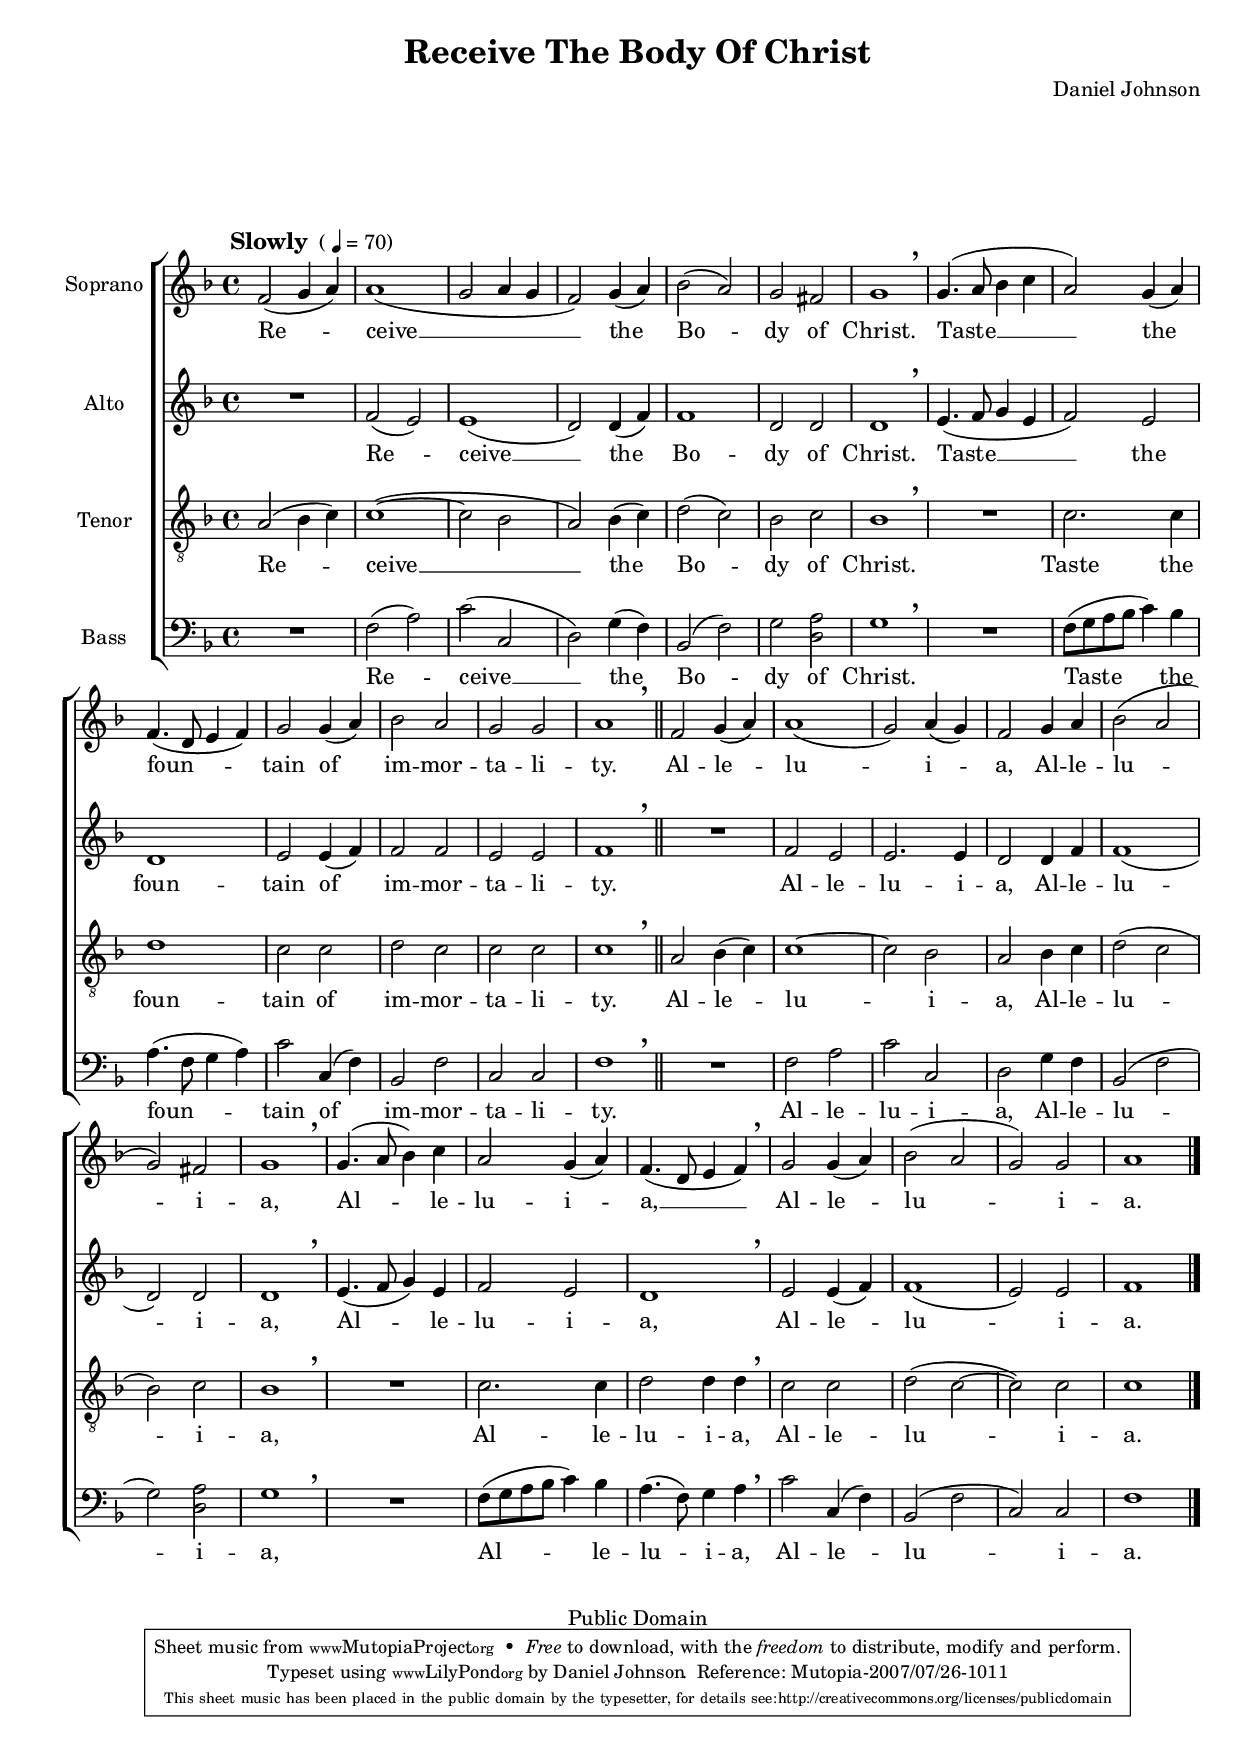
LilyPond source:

\version "2.11.27"

#(set-global-staff-size 18)

\paper {
	%#(define fonts (make-pango-font-tree "Utopia" "Sans" "Mono" 0.9))
	left-margin = 0.5\in
	line-width = 7.5\in
	page-top-space = 0\in
	head-separation = 0\in
	bottom-margin = 0.25\in
	between-system-padding = 0\in
	between-system-spacing = 0\in
	ragged-last-bottom = ##f
	system-count = 3
}

\header {
	title = "Receive The Body Of Christ"
	composer = "Daniel Johnson"
	
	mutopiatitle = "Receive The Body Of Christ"
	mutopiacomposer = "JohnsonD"
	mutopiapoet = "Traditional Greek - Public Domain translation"
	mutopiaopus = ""
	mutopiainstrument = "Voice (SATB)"
	date = "2006"
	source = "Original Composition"
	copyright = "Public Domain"
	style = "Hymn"
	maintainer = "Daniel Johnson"
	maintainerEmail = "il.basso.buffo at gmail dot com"
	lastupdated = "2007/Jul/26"
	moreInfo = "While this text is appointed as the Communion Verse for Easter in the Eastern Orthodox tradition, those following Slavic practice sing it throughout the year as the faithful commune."
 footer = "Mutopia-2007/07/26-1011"
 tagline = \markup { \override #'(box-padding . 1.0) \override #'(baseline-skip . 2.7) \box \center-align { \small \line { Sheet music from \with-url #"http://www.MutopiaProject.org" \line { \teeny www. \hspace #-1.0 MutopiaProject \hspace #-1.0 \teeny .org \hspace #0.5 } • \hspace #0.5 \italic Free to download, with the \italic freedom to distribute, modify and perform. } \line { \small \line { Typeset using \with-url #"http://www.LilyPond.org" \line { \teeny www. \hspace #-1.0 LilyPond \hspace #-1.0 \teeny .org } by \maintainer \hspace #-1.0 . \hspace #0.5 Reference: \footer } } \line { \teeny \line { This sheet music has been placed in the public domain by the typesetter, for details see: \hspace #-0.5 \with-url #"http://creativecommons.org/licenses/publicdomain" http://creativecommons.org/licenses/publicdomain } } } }
}

sopMusic = {
	f'2(^\markup{\hspace #-3 \large\bold "Slowly" " (" \tiny\smaller{ \note #"4" #1 } "= 70)"} g'4 a'4) | a'1( | g'2 a'4 g'4 | f'2) g'4( a'4) | bes'2( a'2) | g'2 fis'2 | g'1 \breathe |
	g'4.( a'8 bes'4 c''4 | a'2) g'4( a'4) | f'4.( d'8 e'4 f'4) | g'2 g'4( a'4) | bes'2 a'2 | g'2 g'2 | a'1 \breathe \bar "||"
	f'2 g'4( a'4) | a'1( | g'2) a'4( g'4) | f'2 g'4 a'4 | bes'2( a'2 | g'2) fis'2 | g'1 \breathe |
	g'4.( a'8 bes'4) c''4 | a'2 g'4( a'4) | f'4.( d'8 e'4 f'4) \breathe | g'2 g'4( a'4) | bes'2( a'2 | g'2) g'2 | a'1 \bar "|."
}

sopText = \lyricmode {
	Re -- ceive __ the Bo -- dy of Christ.
	Taste __ the foun -- tain of im -- mor -- ta -- li -- ty.
	Al -- le -- lu -- i -- a, Al -- le -- lu -- i -- a, Al -- le -- lu -- i -- a, __ Al -- le -- lu -- i -- a.
}

altMusic = {
	R1 | f'2( e'2) | e'1( | d'2) d'4( f'4) | f'1 | d'2 d'2 | d'1 \breathe |
	e'4.( f'8 g'4 e'4 | f'2) e'2 | d'1 | e'2 e'4( f'4) | f'2 f'2 | e'2 e'2 | f'1 \breathe |
	R1 | f'2 e'2 | e'2. e'4 | d'2 d'4 f'4 | f'1( | d'2) d'2 | d'1 \breathe |
	e'4.( f'8 g'4) e'4 | f'2 e'2 | d'1 \breathe | e'2 e'4( f'4) | f'1( | e'2) e'2 | f'1 |
}
altText = \lyricmode {
	Re -- ceive __ the Bo -- dy of Christ.
	Taste __ the foun -- tain of im -- mor -- ta -- li -- ty.
	Al -- le -- lu -- i -- a, Al -- le -- lu -- i -- a, Al -- le -- lu -- i -- a, Al -- le -- lu -- i -- a.
}

tenMusic = {
	a2( bes4 c'4) | c'1( ~ | c'2 bes2 | a2) bes4( c'4) | d'2( c'2) | bes2 c'2 | bes1 \breathe |
	R1 | c'2. c'4 | d'1 | c'2 c'2 | d'2 c'2 | c'2 c'2 | c'1 \breathe |
	a2 bes4( c'4) | c'1 ~ | c'2 bes2 | a2 bes4 c'4 | d'2( c'2 | bes2) c'2 | bes1 \breathe |
	R1 | c'2. c'4 | d'2 d'4 d'4 | \breathe c'2 c'2 | d'2( c'2 ~ | c'2) c'2 | c'1 |
}
tenText = \lyricmode {
	Re -- ceive __ the Bo -- dy of Christ.
	Taste the foun -- tain of im -- mor -- ta -- li -- ty.
	Al -- le -- lu -- i -- a, Al -- le -- lu -- i -- a, Al -- le -- lu -- i -- a, Al -- le -- lu -- i -- a.
}
basMusic = {
	R1 | f2( a2) | c'2( c2 | d2) g4( f4) | bes,2( f2) | g2 <d a>2 | g1 \breathe |
	R1 | f8( g8 a8 bes8 c'4) bes4 | a4.( f8 g4 a4) | c'2 c4( f4) | bes,2 f2 | c2 c2 | f1 \breathe |
	R1 | f2 a2 | c'2 c2 | d2 g4 f4 | bes,2( f2 | g2) <d a>2 | g1 \breathe |
	R1 | f8( g8 a8 bes8 c'4) bes4 | a4.( f8) g4 a4 \breathe | c'2 c4( f4) | bes,2( f2 | c2) c2 | f1 |
}
basText = \lyricmode {
	Re -- ceive __ the Bo -- dy of Christ.
	Taste the foun -- tain of im -- mor -- ta -- li -- ty.
	Al -- le -- lu -- i -- a, Al -- le -- lu -- i -- a, Al -- le -- lu -- i -- a, Al -- le -- lu -- i -- a.
}
\score {
	<<
	\context ChoirStaff <<
		\context Staff = sopStaff {
			\set Staff.instrumentName = "Soprano"
			\set Staff.midiInstrument = "oboe"
			\clef treble \time 4/4 \key f \major
			\context Voice = sop { \sopMusic }
		}
		\context Lyrics = sop \lyricsto sop \sopText

		\context Staff = altStaff {
			\set Staff.instrumentName = "Alto"
			\set Staff.midiInstrument = "english horn"
			\clef treble \time 4/4 \key f \major
			\context Voice = alt { \altMusic }
		}
		\context Lyrics = alt \lyricsto alt \altText

		\context Staff = tenStaff {
			\set Staff.instrumentName = "Tenor"
			\set Staff.midiInstrument = "viola"
			\clef "G_8" \time 4/4 \key f \major
			\context Voice = ten { \tenMusic }
		}
		\context Lyrics = ten \lyricsto ten \tenText

		\context Staff = basStaff {
			\set Staff.instrumentName = "Bass"
			\set Staff.midiInstrument = "cello"
			\clef bass \time 4/4 \key f \major
			\context Voice = bas { \basMusic }
		}
		\context Lyrics = bas \lyricsto bas \basText
		>>
	>>
	\layout{
		\context {
			\Staff
			\override BreathingSign #'extra-offset = #'(0 . 1)
		}
		\context {
			\Score
			\remove Bar_number_engraver
			\override NonMusicalPaperColumn #'line-break-system-details = #'((alignment-offsets . (0 -5.5 -11 -16.75 -22 -27.5 -33 -38.5)))
		}
	}
	
	\midi {
		\context {
			\Score
			tempoWholesPerMinute = #(ly:make-moment 70 4)
		}
	}
}
